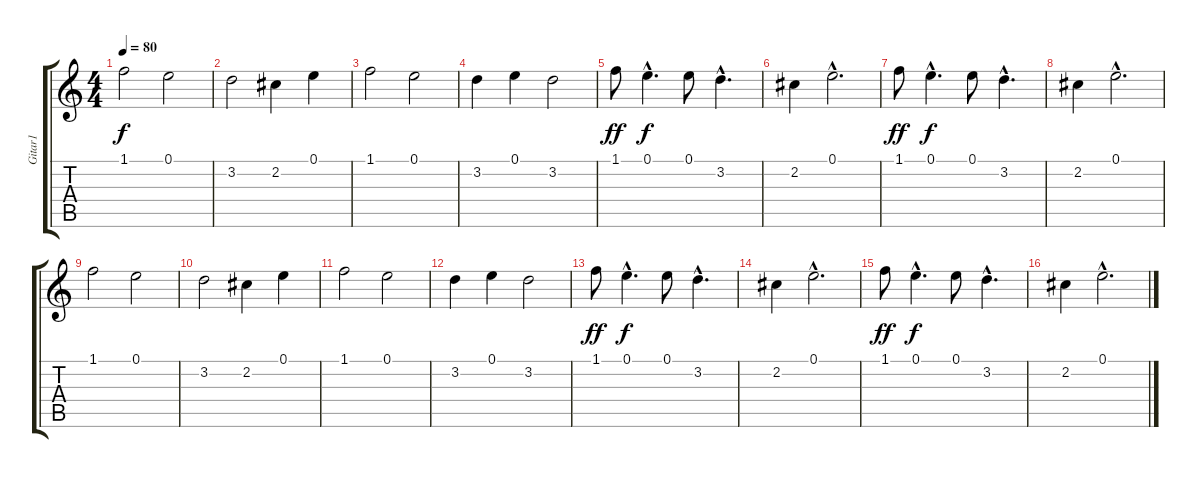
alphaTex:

\track ("Gitar1" "Gitar1") {instrument electricguitarclean}
\staff {score tabs}
\tuning (E4 B3 G3 D3 A2 E2) {hide}
\ts (4 4)
\tempo 80
\clef g2
\ks c
1.1.2{dy f instrument electricguitarclean} 0.1.2 |
3.2.2 2.2.4 0.1.4 |
1.1.2 0.1.2 |
3.2.4 0.1.4 3.2.2 |
1.1.8{dy ff} 0.1{hac}.4{d dy f} 0.1.8 3.2{hac}.4{d} |
2.2.4 0.1{hac}.2{d} |
1.1.8{dy ff} 0.1{hac}.4{d dy f} 0.1.8 3.2{hac}.4{d} |
2.2.4 0.1{hac}.2{d} |
1.1.2{volume 9} 0.1.2 |
3.2.2 2.2.4 0.1.4 |
1.1.2 0.1.2 |
3.2.4 0.1.4 3.2.2 |
1.1.8{dy ff} 0.1{hac}.4{d dy f} 0.1.8 3.2{hac}.4{d} |
2.2.4 0.1{hac}.2{d} |
1.1.8{dy ff} 0.1{hac}.4{d dy f} 0.1.8 3.2{hac}.4{d} |
2.2.4 0.1{hac}.2{d}
